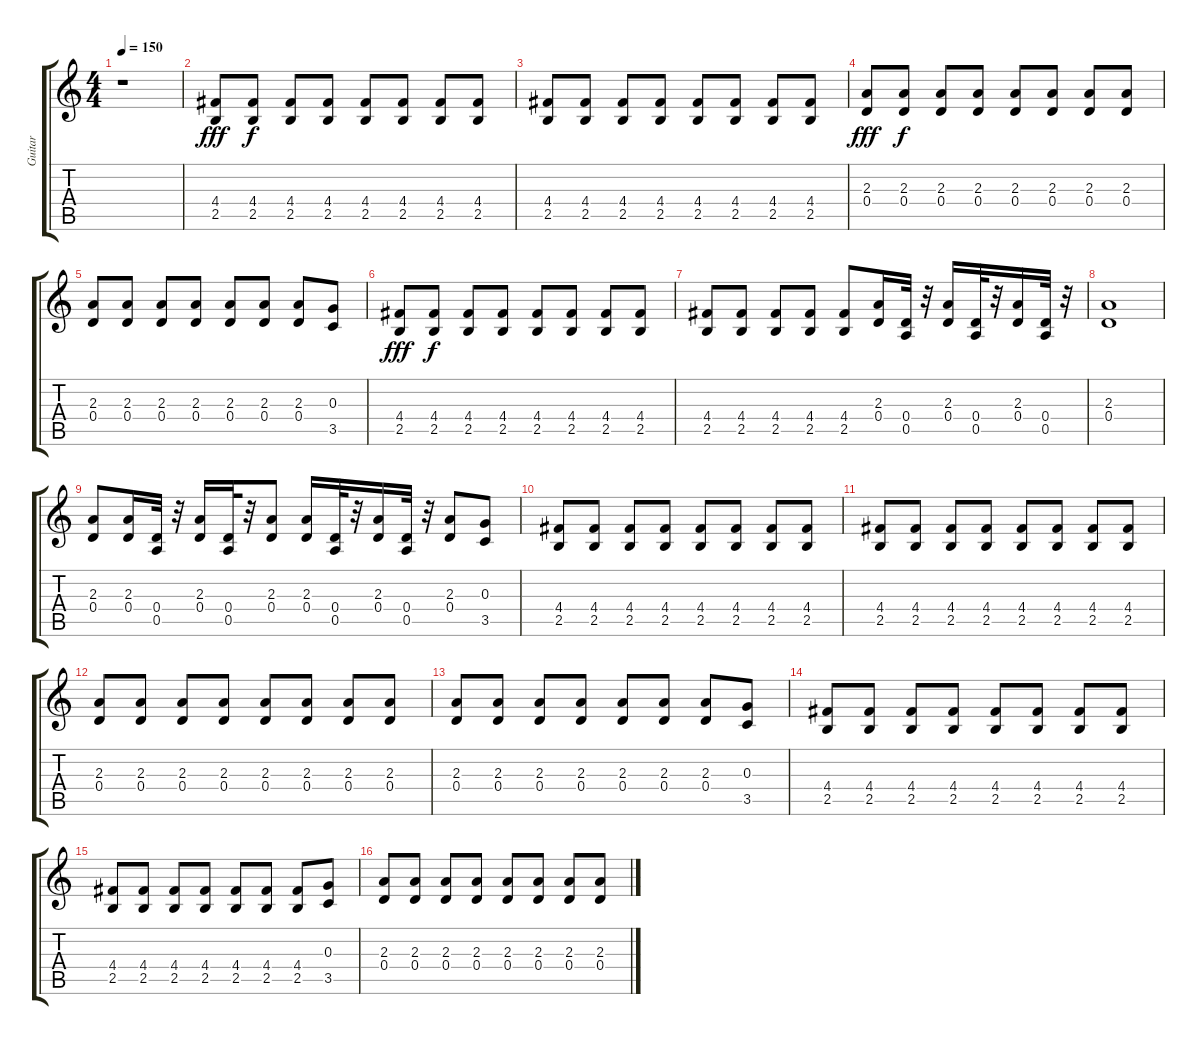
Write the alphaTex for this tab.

\track ("Guitar" "Guitar") {instrument distortionguitar}
\staff {score tabs}
\tuning (E4 B3 G3 D3 A2 E2) {hide}
\ts (4 4)
\tempo 150
\clef g2
\ks c
r.1{dy fff instrument distortionguitar} |
(4.4 2.5).8 (4.4 2.5).8{dy f} (4.4 2.5).8 (4.4 2.5).8 (4.4 2.5).8 (4.4 2.5).8 (4.4 2.5).8 (4.4 2.5).8 |
(4.4 2.5).8 (4.4 2.5).8 (4.4 2.5).8 (4.4 2.5).8 (4.4 2.5).8 (4.4 2.5).8 (4.4 2.5).8 (4.4 2.5).8 |
(2.3 0.4).8{dy fff} (2.3 0.4).8{dy f} (2.3 0.4).8 (2.3 0.4).8 (2.3 0.4).8 (2.3 0.4).8 (2.3 0.4).8 (2.3 0.4).8 |
(2.3 0.4).8 (2.3 0.4).8 (2.3 0.4).8 (2.3 0.4).8 (2.3 0.4).8 (2.3 0.4).8 (2.3 0.4).8 (0.3 3.5).8 |
(4.4 2.5).8{dy fff} (4.4 2.5).8{dy f} (4.4 2.5).8 (4.4 2.5).8 (4.4 2.5).8 (4.4 2.5).8 (4.4 2.5).8 (4.4 2.5).8 |
(4.4 2.5).8 (4.4 2.5).8 (4.4 2.5).8 (4.4 2.5).8 (4.4 2.5).8 (2.3 0.4).16 (0.4 0.5).32 r.32 (2.3 0.4).16 (0.4 0.5).32 r.32 (2.3 0.4).16 (0.4 0.5).32 r.32 |
(2.3 0.4).1 |
(2.3 0.4).8 (2.3 0.4).16 (0.4 0.5).32 r.32 (2.3 0.4).16 (0.4 0.5).32 r.32 (2.3 0.4).8 (2.3 0.4).16 (0.4 0.5).32 r.32 (2.3 0.4).16 (0.4 0.5).32 r.32 (2.3 0.4).8 (0.3 3.5).8 |
(4.4 2.5).8 (4.4 2.5).8 (4.4 2.5).8 (4.4 2.5).8 (4.4 2.5).8 (4.4 2.5).8 (4.4 2.5).8 (4.4 2.5).8 |
(4.4 2.5).8 (4.4 2.5).8 (4.4 2.5).8 (4.4 2.5).8 (4.4 2.5).8 (4.4 2.5).8 (4.4 2.5).8 (4.4 2.5).8 |
(2.3 0.4).8 (2.3 0.4).8 (2.3 0.4).8 (2.3 0.4).8 (2.3 0.4).8 (2.3 0.4).8 (2.3 0.4).8 (2.3 0.4).8 |
(2.3 0.4).8 (2.3 0.4).8 (2.3 0.4).8 (2.3 0.4).8 (2.3 0.4).8 (2.3 0.4).8 (2.3 0.4).8 (0.3 3.5).8 |
(4.4 2.5).8 (4.4 2.5).8 (4.4 2.5).8 (4.4 2.5).8 (4.4 2.5).8 (4.4 2.5).8 (4.4 2.5).8 (4.4 2.5).8 |
(4.4 2.5).8 (4.4 2.5).8 (4.4 2.5).8 (4.4 2.5).8 (4.4 2.5).8 (4.4 2.5).8 (4.4 2.5).8 (0.3 3.5).8 |
(2.3 0.4).8 (2.3 0.4).8 (2.3 0.4).8 (2.3 0.4).8 (2.3 0.4).8 (2.3 0.4).8 (2.3 0.4).8 (2.3 0.4).8
